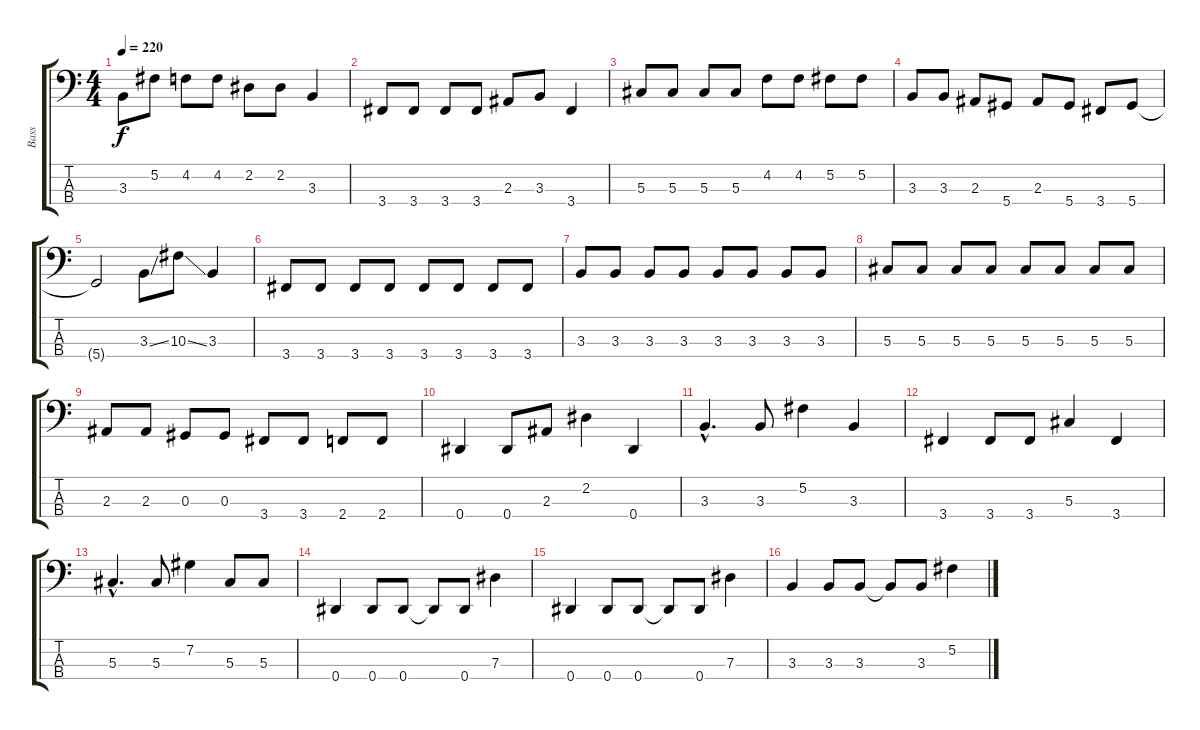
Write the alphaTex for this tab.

\track ("Bass" "Bass") {instrument electricbasspick}
\staff {score tabs}
\tuning (Gb2 Db2 Ab1 Eb1) {hide}
\ts (4 4)
\tempo 220
\clef f4
\ks c
3.3.8{dy f} 5.2.8 4.2.8 4.2.8 2.2.8 2.2.8 3.3.4 |
3.4.8 3.4.8 3.4.8 3.4.8 2.3.8 3.3.8 3.4.4 |
5.3.8 5.3.8 5.3.8 5.3.8 4.2.8 4.2.8 5.2.8 5.2.8 |
3.3.8 3.3.8 2.3.8 5.4.8 2.3.8 5.4.8 3.4.8 5.4.8 |
5.4{t}.2 3.3{ss}.8 10.3{ss}.8 3.3.4 |
3.4.8 3.4.8 3.4.8 3.4.8 3.4.8 3.4.8 3.4.8 3.4.8 |
3.3.8 3.3.8 3.3.8 3.3.8 3.3.8 3.3.8 3.3.8 3.3.8 |
5.3.8 5.3.8 5.3.8 5.3.8 5.3.8 5.3.8 5.3.8 5.3.8 |
2.3.8 2.3.8 0.3.8 0.3.8 3.4.8 3.4.8 2.4.8 2.4.8 |
0.4.4 0.4.8 2.3.8 2.2.4 0.4.4 |
3.3{hac}.4{d} 3.3.8 5.2.4 3.3.4 |
3.4.4 3.4.8 3.4.8 5.3.4 3.4.4 |
5.3{hac}.4{d} 5.3.8 7.2.4 5.3.8 5.3.8 |
0.4.4 0.4.8 0.4.8 0.4{t}.8 0.4.8 7.3.4 |
0.4.4 0.4.8 0.4.8 0.4{t}.8 0.4.8 7.3.4 |
3.3.4 3.3.8 3.3.8 3.3{t}.8 3.3.8 5.2.4
